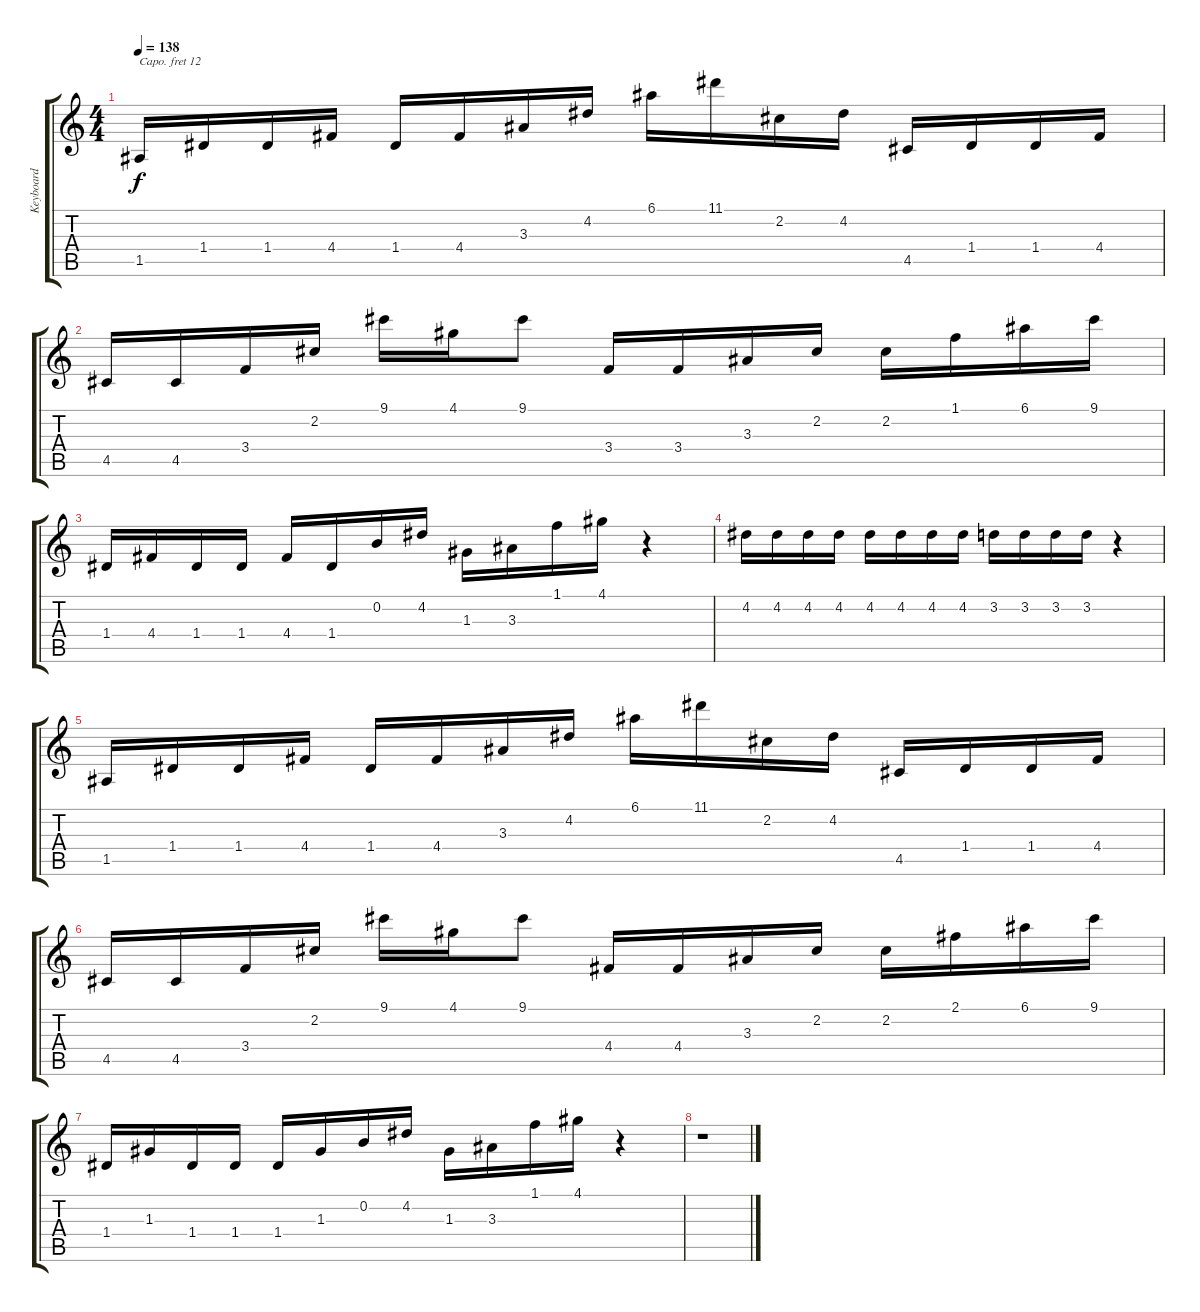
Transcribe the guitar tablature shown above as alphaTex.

\track ("Keyboard" "Keyboard") {instrument lead2sawtooth}
\staff {score tabs}
\capo 12
\tuning (E4 B3 G3 D3 A2 E2) {hide}
\ts (4 4)
\tempo 138
\clef g2
\ks c
1.5.16{dy f} 1.4.16 1.4.16 4.4.16 1.4.16 4.4.16 3.3.16 4.2.16 6.1.16 11.1.16 2.2.16 4.2.16 4.5.16 1.4.16 1.4.16 4.4.16 |
4.5.16 4.5.16 3.4.16 2.2.16 9.1.16 4.1.16 9.1.8 3.4.16 3.4.16 3.3.16 2.2.16 2.2.16 1.1.16 6.1.16 9.1.16 |
1.4.16 4.4.16 1.4.16 1.4.16 4.4.16 1.4.16 0.2.16 4.2.16 1.3.16 3.3.16 1.1.16 4.1.16 r.4 |
4.2.16 4.2.16 4.2.16 4.2.16 4.2.16 4.2.16 4.2.16 4.2.16 3.2.16 3.2.16 3.2.16 3.2.16 r.4 |
1.5.16 1.4.16 1.4.16 4.4.16 1.4.16 4.4.16 3.3.16 4.2.16 6.1.16 11.1.16 2.2.16 4.2.16 4.5.16 1.4.16 1.4.16 4.4.16 |
4.5.16 4.5.16 3.4.16 2.2.16 9.1.16 4.1.16 9.1.8 4.4.16 4.4.16 3.3.16 2.2.16 2.2.16 2.1.16 6.1.16 9.1.16 |
1.4.16 1.3.16 1.4.16 1.4.16 1.4.16 1.3.16 0.2.16 4.2.16 1.3.16 3.3.16 1.1.16 4.1.16 r.4 |
r.1
